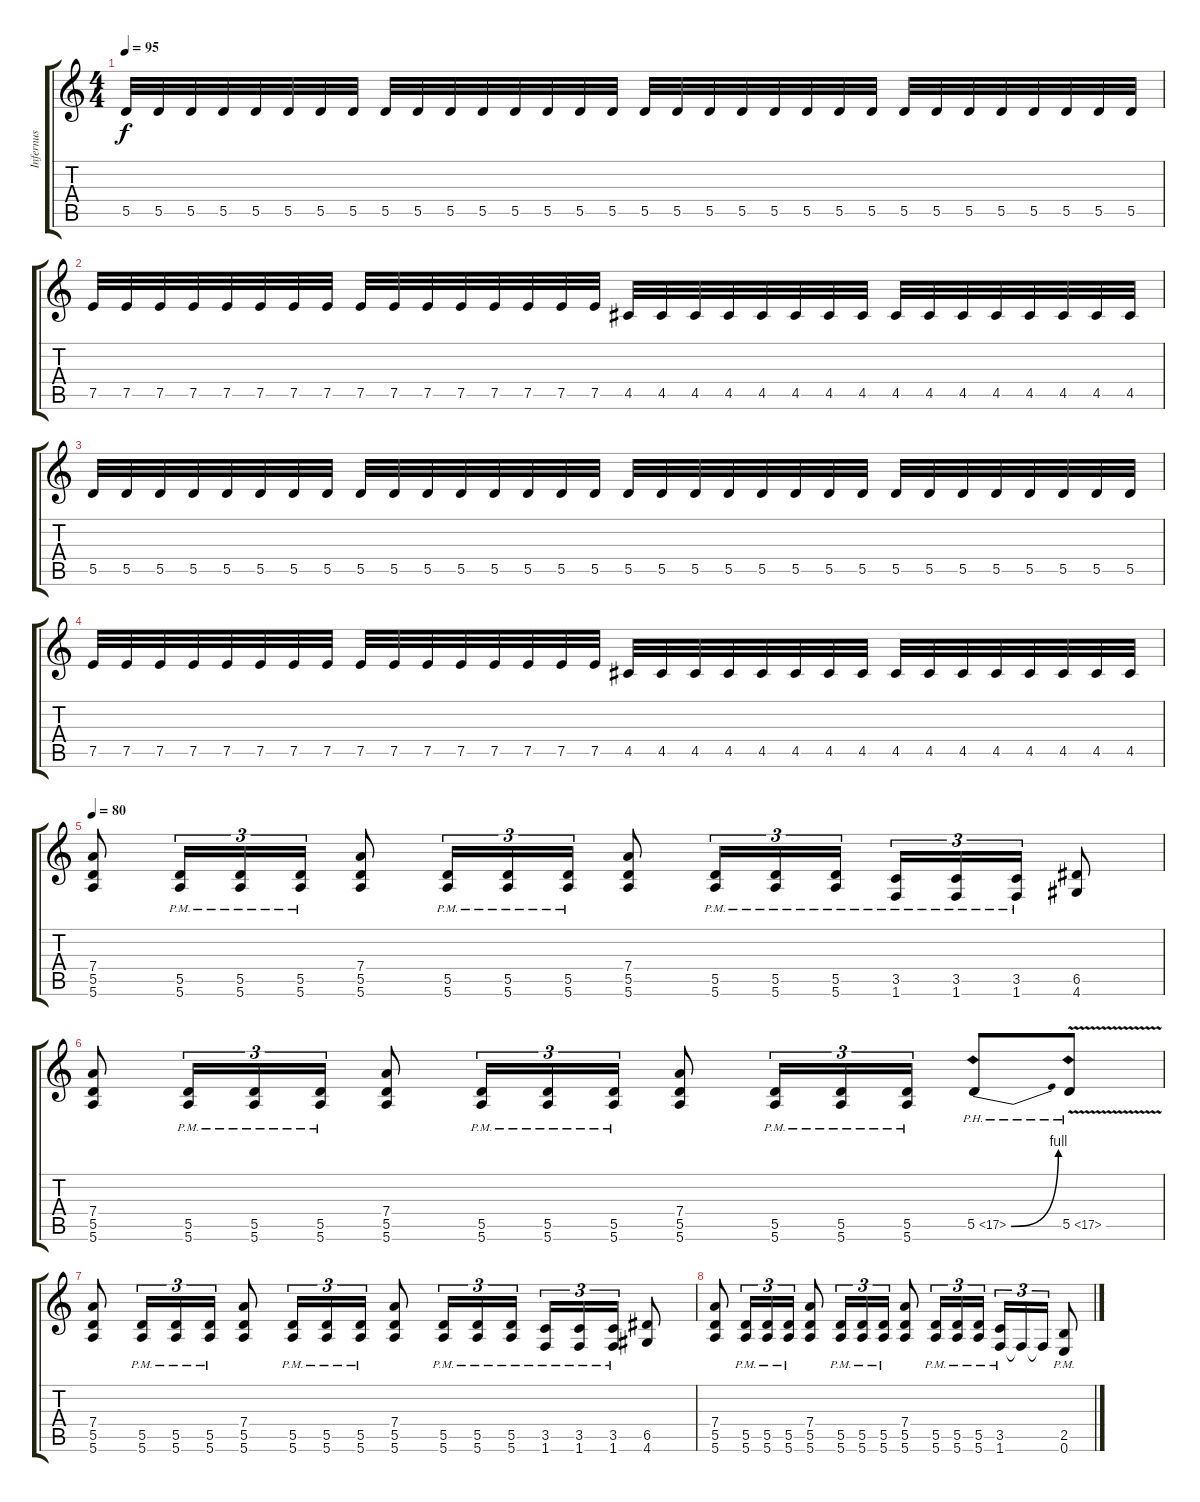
\track ("Infernus" "Infernus") {instrument distortionguitar}
\staff {score tabs}
\tuning (E4 B3 G3 D3 A2 E2) {hide}
\ts (4 4)
\tempo 95
\clef g2
\ks c
5.5.32{dy f} 5.5.32 5.5.32 5.5.32 5.5.32 5.5.32 5.5.32 5.5.32 5.5.32 5.5.32 5.5.32 5.5.32 5.5.32 5.5.32 5.5.32 5.5.32 5.5.32 5.5.32 5.5.32 5.5.32 5.5.32 5.5.32 5.5.32 5.5.32 5.5.32 5.5.32 5.5.32 5.5.32 5.5.32 5.5.32 5.5.32 5.5.32 |
7.5.32 7.5.32 7.5.32 7.5.32 7.5.32 7.5.32 7.5.32 7.5.32 7.5.32 7.5.32 7.5.32 7.5.32 7.5.32 7.5.32 7.5.32 7.5.32 4.5.32 4.5.32 4.5.32 4.5.32 4.5.32 4.5.32 4.5.32 4.5.32 4.5.32 4.5.32 4.5.32 4.5.32 4.5.32 4.5.32 4.5.32 4.5.32 |
5.5.32 5.5.32 5.5.32 5.5.32 5.5.32 5.5.32 5.5.32 5.5.32 5.5.32 5.5.32 5.5.32 5.5.32 5.5.32 5.5.32 5.5.32 5.5.32 5.5.32 5.5.32 5.5.32 5.5.32 5.5.32 5.5.32 5.5.32 5.5.32 5.5.32 5.5.32 5.5.32 5.5.32 5.5.32 5.5.32 5.5.32 5.5.32 |
7.5.32 7.5.32 7.5.32 7.5.32 7.5.32 7.5.32 7.5.32 7.5.32 7.5.32 7.5.32 7.5.32 7.5.32 7.5.32 7.5.32 7.5.32 7.5.32 4.5.32 4.5.32 4.5.32 4.5.32 4.5.32 4.5.32 4.5.32 4.5.32 4.5.32 4.5.32 4.5.32 4.5.32 4.5.32 4.5.32 4.5.32 4.5.32 |
\tempo 80
(7.4 5.5 5.6).8 (5.5{pm} 5.6{pm}).16{tu (3 2)} (5.5{pm} 5.6{pm}).16{tu (3 2)} (5.5{pm} 5.6{pm}).16{tu (3 2)} (7.4 5.5 5.6).8 (5.5{pm} 5.6{pm}).16{tu (3 2)} (5.5{pm} 5.6{pm}).16{tu (3 2)} (5.5{pm} 5.6{pm}).16{tu (3 2)} (7.4 5.5 5.6).8 (5.5{pm} 5.6{pm}).16{tu (3 2)} (5.5{pm} 5.6{pm}).16{tu (3 2)} (5.5{pm} 5.6{pm}).16{tu (3 2)} (3.5{pm} 1.6{pm}).16{tu (3 2)} (3.5{pm} 1.6{pm}).16{tu (3 2)} (3.5{pm} 1.6{pm}).16{tu (3 2)} (6.5 4.6).8 |
(7.4 5.5 5.6).8 (5.5{pm} 5.6{pm}).16{tu (3 2)} (5.5{pm} 5.6{pm}).16{tu (3 2)} (5.5{pm} 5.6{pm}).16{tu (3 2)} (7.4 5.5 5.6).8 (5.5{pm} 5.6{pm}).16{tu (3 2)} (5.5{pm} 5.6{pm}).16{tu (3 2)} (5.5{pm} 5.6{pm}).16{tu (3 2)} (7.4 5.5 5.6).8 (5.5{pm} 5.6{pm}).16{tu (3 2)} (5.5{pm} 5.6{pm}).16{tu (3 2)} (5.5{pm} 5.6{pm}).16{tu (3 2)} 5.5{be (bend 0 0 60 4) ph 12}.8 5.5{ph 12 v}.8 |
(7.4 5.5 5.6).8 (5.5{pm} 5.6{pm}).16{tu (3 2)} (5.5{pm} 5.6{pm}).16{tu (3 2)} (5.5{pm} 5.6{pm}).16{tu (3 2)} (7.4 5.5 5.6).8 (5.5{pm} 5.6{pm}).16{tu (3 2)} (5.5{pm} 5.6{pm}).16{tu (3 2)} (5.5{pm} 5.6{pm}).16{tu (3 2)} (7.4 5.5 5.6).8 (5.5{pm} 5.6{pm}).16{tu (3 2)} (5.5{pm} 5.6{pm}).16{tu (3 2)} (5.5{pm} 5.6{pm}).16{tu (3 2)} (3.5{pm} 1.6{pm}).16{tu (3 2)} (3.5{pm} 1.6{pm}).16{tu (3 2)} (3.5{pm} 1.6{pm}).16{tu (3 2)} (6.5 4.6).8 |
(7.4 5.5 5.6).8 (5.5{pm} 5.6{pm}).16{tu (3 2)} (5.5{pm} 5.6{pm}).16{tu (3 2)} (5.5{pm} 5.6{pm}).16{tu (3 2)} (7.4 5.5 5.6).8 (5.5{pm} 5.6{pm}).16{tu (3 2)} (5.5{pm} 5.6{pm}).16{tu (3 2)} (5.5{pm} 5.6{pm}).16{tu (3 2)} (7.4 5.5 5.6).8 (5.5{pm} 5.6{pm}).16{tu (3 2)} (5.5{pm} 5.6{pm}).16{tu (3 2)} (5.5{pm} 5.6{pm}).16{tu (3 2)} (3.5{pm} 1.6{pm}).16{tu (3 2)} 1.6{t}.16{tu (3 2)} 1.6{t}.16{tu (3 2)} (2.5{pm} 0.6{pm}).8
